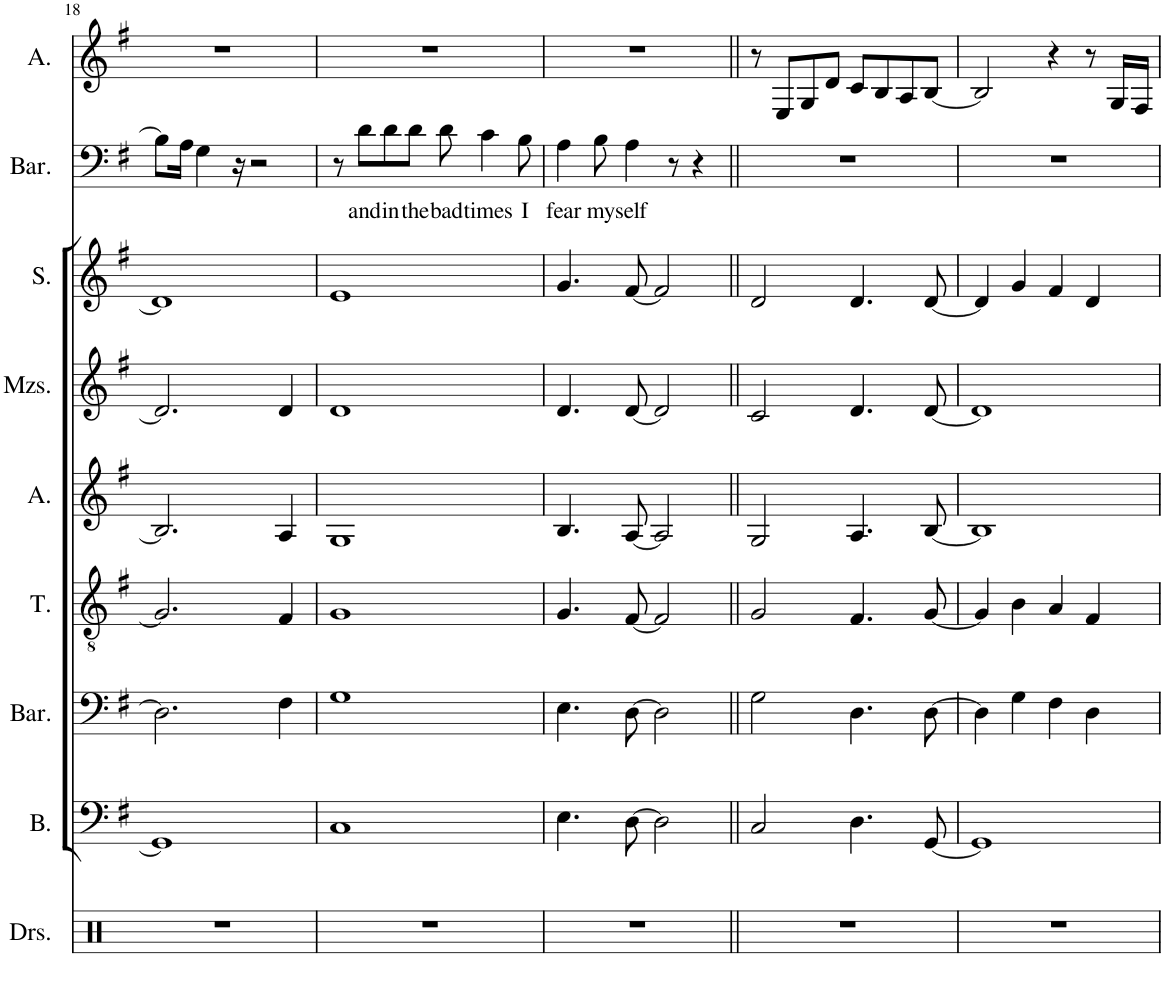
**kern	**kern	**kern	**kern	**kern	**kern	**kern	**kern	**text	**kern
*part9	*part8	*part7	*part6	*part5	*part4	*part3	*part2	*part2	*part1
*staff9	*staff8	*staff7	*staff6	*staff5	*staff4	*staff3	*staff2	*staff2	*staff1
*I"Drumset	*I"Bass	*I"Baritone	*I"Tenor	*I"Alto	*I"Mezzo-soprano	*I"Soprano	*I"Baritone	*	*I"Alto
*I'Drs.	*I'B.	*I'Bar.	*I'T.	*I'A.	*I'Mzs.	*I'S.	*I'Bar.	*	*I'A.
!!LO:PB:g=z
*clefX	*clefF4	*clefF4	*clefGv2	*clefG2	*clefG2	*clefG2	*clefF4	*	*clefG2
*k[]	*k[f#]	*k[f#]	*k[f#]	*k[f#]	*k[f#]	*k[f#]	*k[f#]	*	*k[f#]
*M4/4	*M4/4	*M4/4	*M4/4	*M4/4	*M4/4	*M4/4	*M4/4	*	*M4/4
=18	=18	=18	=18	=18	=18	=18	=18	=18	=18
1r	1GG]	2.D\]	2.G/]	2.B/]	2.d/]	1d]	8B\L]	.	1r
.	.	.	.	.	.	.	16A\Jk	.	.
.	.	.	.	.	.	.	4G\	.	.
.	.	.	.	.	.	.	16r	.	.
.	.	.	.	.	.	.	2r	.	.
.	.	4F#\	4F#/	4A/	4d/	.	.	.	.
=19	=19	=19	=19	=19	=19	=19	=19	=19	=19
1r	1C	1G	1G	1G	1d	1e	8r	.	1r
!	!	!	!	!	!	!	!	!LO:LY:b	!
.	.	.	.	.	.	.	8d\L	and	.
!	!	!	!	!	!	!	!	!LO:LY:b	!
.	.	.	.	.	.	.	8d\	in	.
!	!	!	!	!	!	!	!	!LO:LY:b	!
.	.	.	.	.	.	.	8d\J	the	.
!	!	!	!	!	!	!	!	!LO:LY:b	!
.	.	.	.	.	.	.	8d\	bad	.
!	!	!	!	!	!	!	!	!LO:LY:b	!
.	.	.	.	.	.	.	4c\	times	.
!	!	!	!	!	!	!	!	!LO:LY:b	!
.	.	.	.	.	.	.	8B\	I	.
=20	=20	=20	=20	=20	=20	=20	=20	=20	=20
!	!	!	!	!	!	!	!	!LO:LY:b	!
1r	4.E\	4.E\	4.G/	4.B/	4.d/	4.g/	4A\	fear	1r
!	!	!	!	!	!	!	!	!LO:LY:b	!
.	.	.	.	.	.	.	8B\	my-	.
!	!	!	!	!	!	!	!	!LO:LY:b	!
.	[8D\	[8D\	[8F#/	[8A/	[8d/	[8f#/	4A\	-self	.
.	2D\]	2D\]	2F#/]	2A/]	2d/]	2f#/]	.	.	.
.	.	.	.	.	.	.	8r	.	.
.	.	.	.	.	.	.	4r	.	.
=21||	=21||	=21||	=21||	=21||	=21||	=21||	=21||	=21||	=21||
1r	2C/	2G\	2G/	2G/	2c/	2d/	1r	.	8r
.	.	.	.	.	.	.	.	.	8E/L
.	.	.	.	.	.	.	.	.	8G/
.	.	.	.	.	.	.	.	.	8d/J
.	4.D\	4.D\	4.F#/	4.A/	4.d/	4.d/	.	.	8c/L
.	.	.	.	.	.	.	.	.	8B/
.	.	.	.	.	.	.	.	.	8A/
.	[8GG/	[8D\	[8G/	[8B/	[8d/	[8d/	.	.	[8B/J
=22	=22	=22	=22	=22	=22	=22	=22	=22	=22
1r	1GG]	4D\]	4G/]	1B]	1d]	4d/]	1r	.	2B/]
.	.	4G\	4B\	.	.	4g/	.	.	.
.	.	4F#\	4A/	.	.	4f#/	.	.	4r
.	.	4D\	4F#/	.	.	4d/	.	.	8r
.	.	.	.	.	.	.	.	.	16G/LL
.	.	.	.	.	.	.	.	.	16F#/JJ
=	=	=	=	=	=	=	=	=	=
*-	*-	*-	*-	*-	*-	*-	*-	*-	*-
